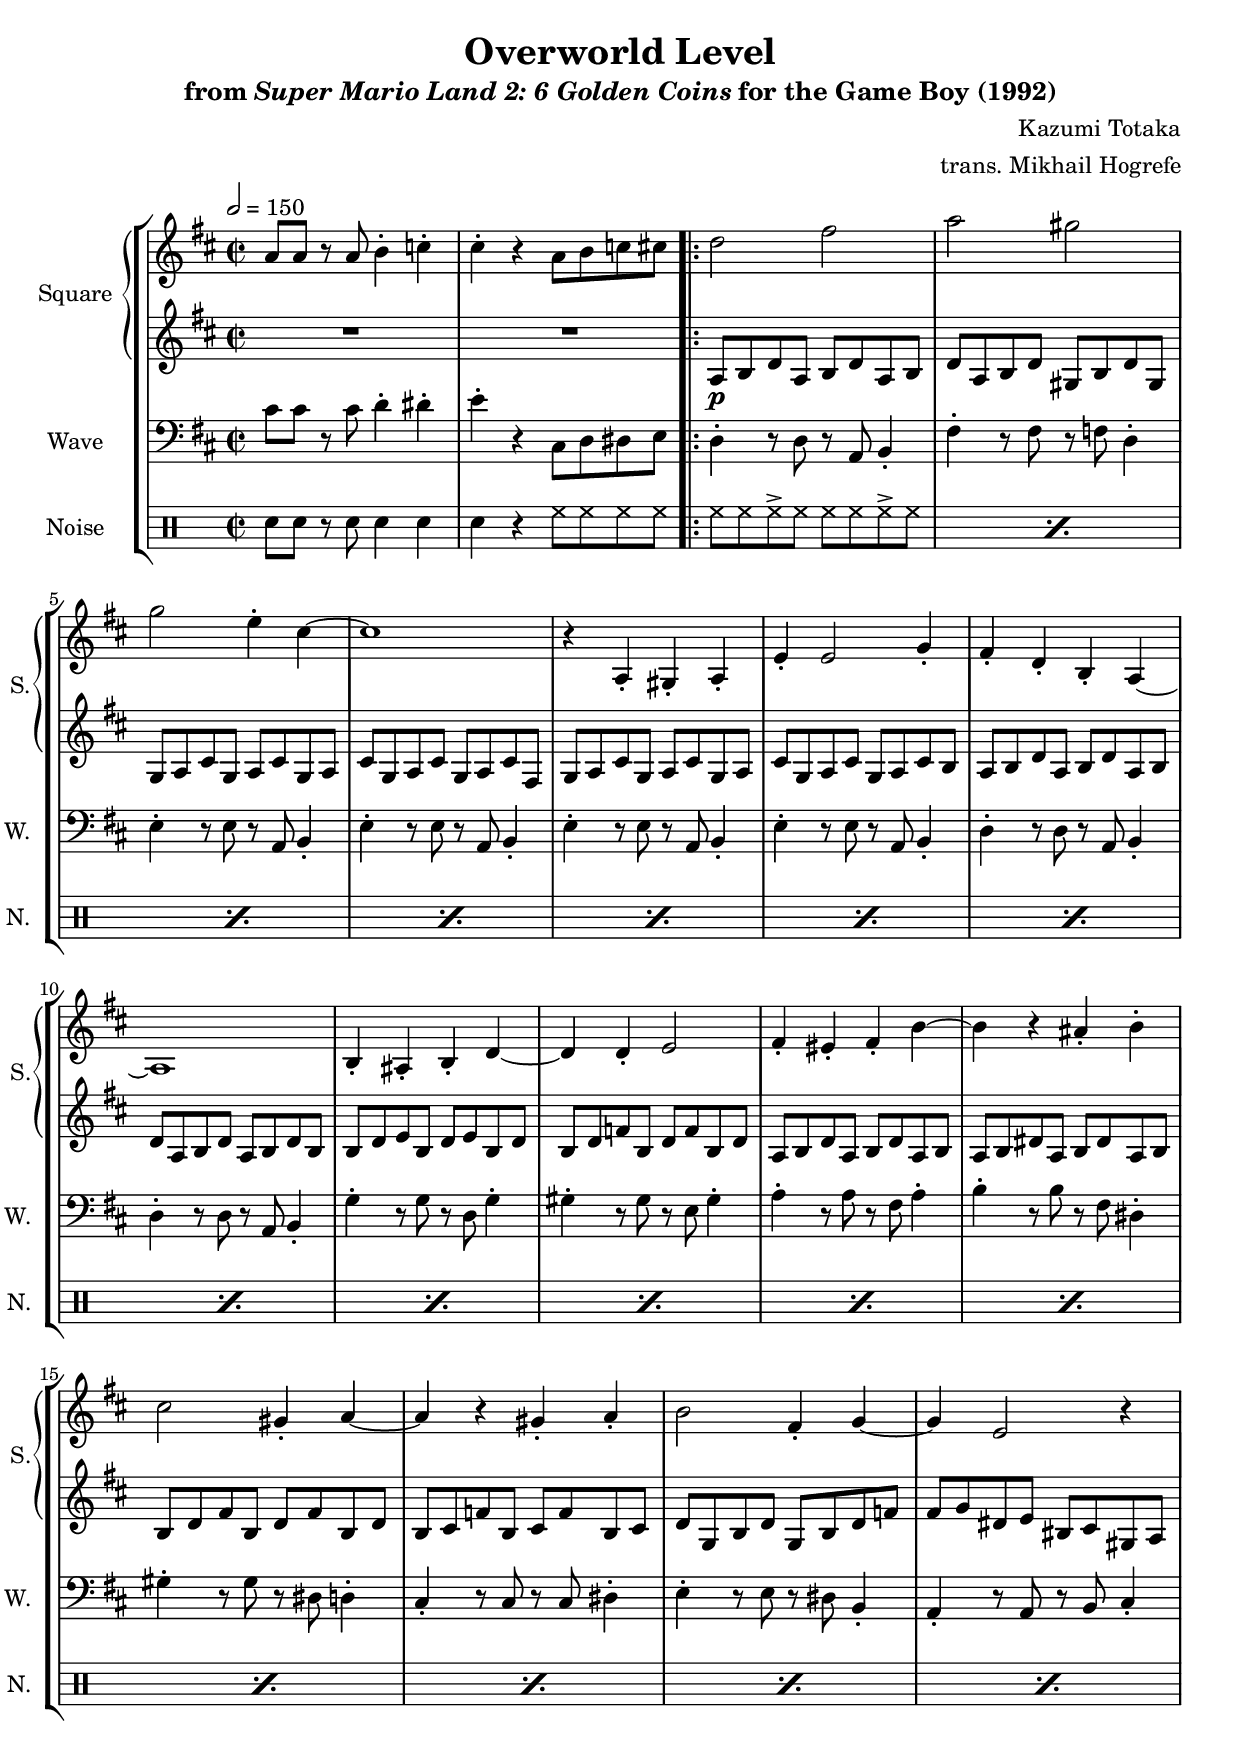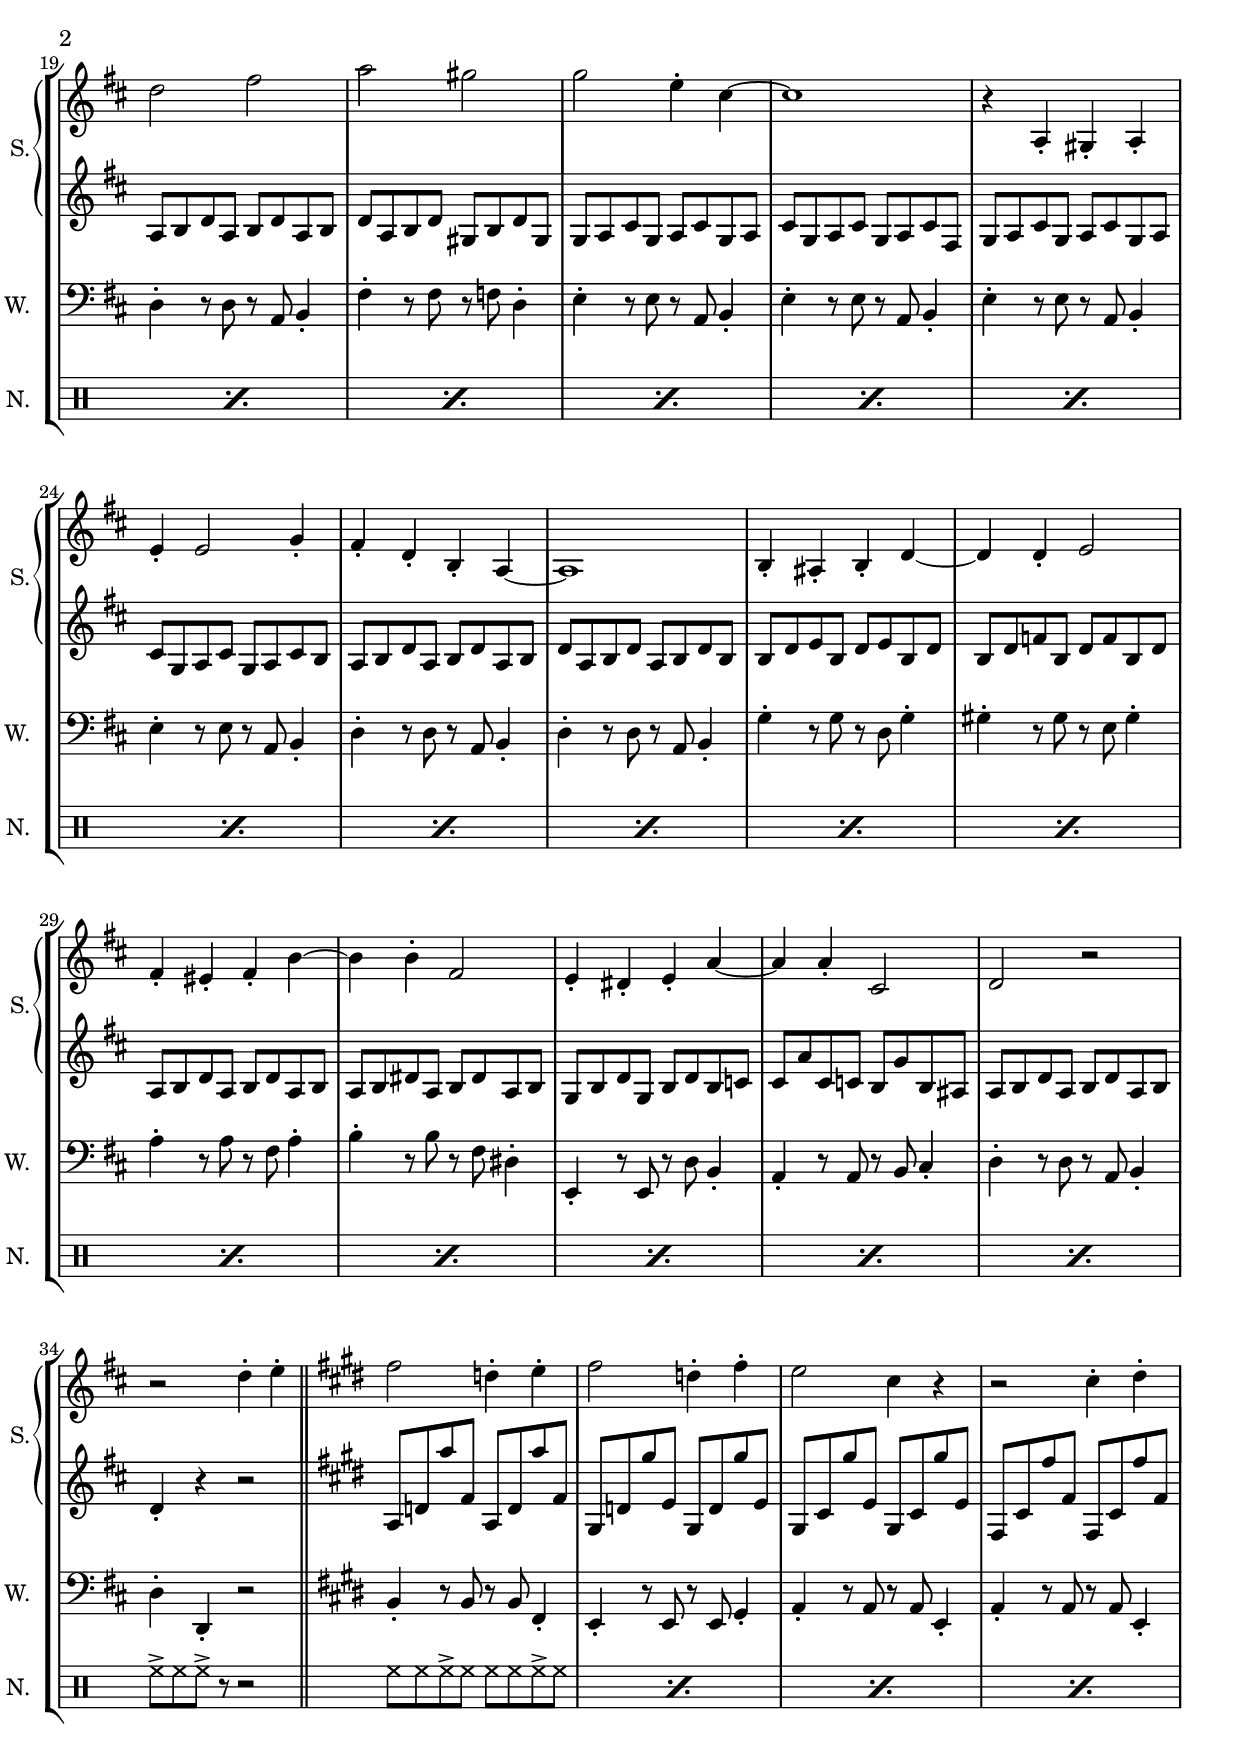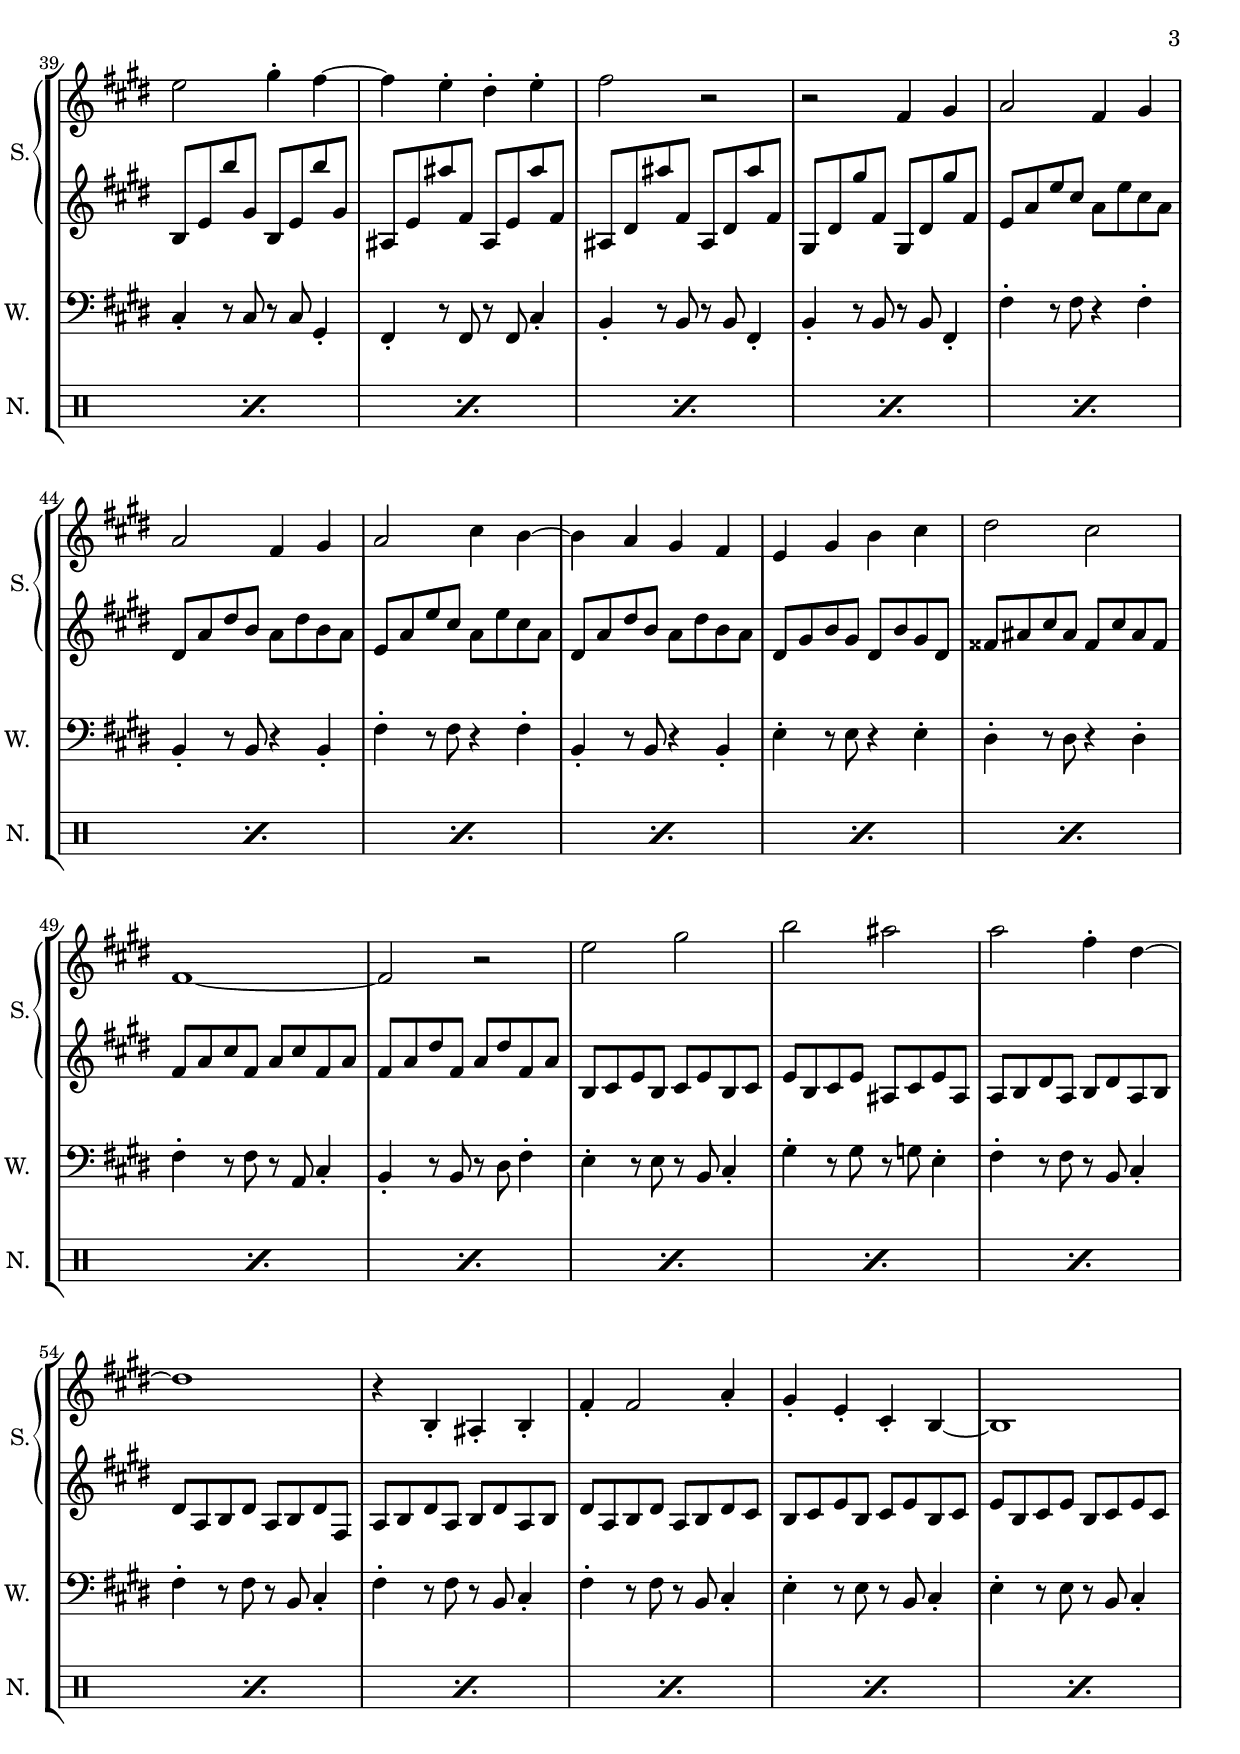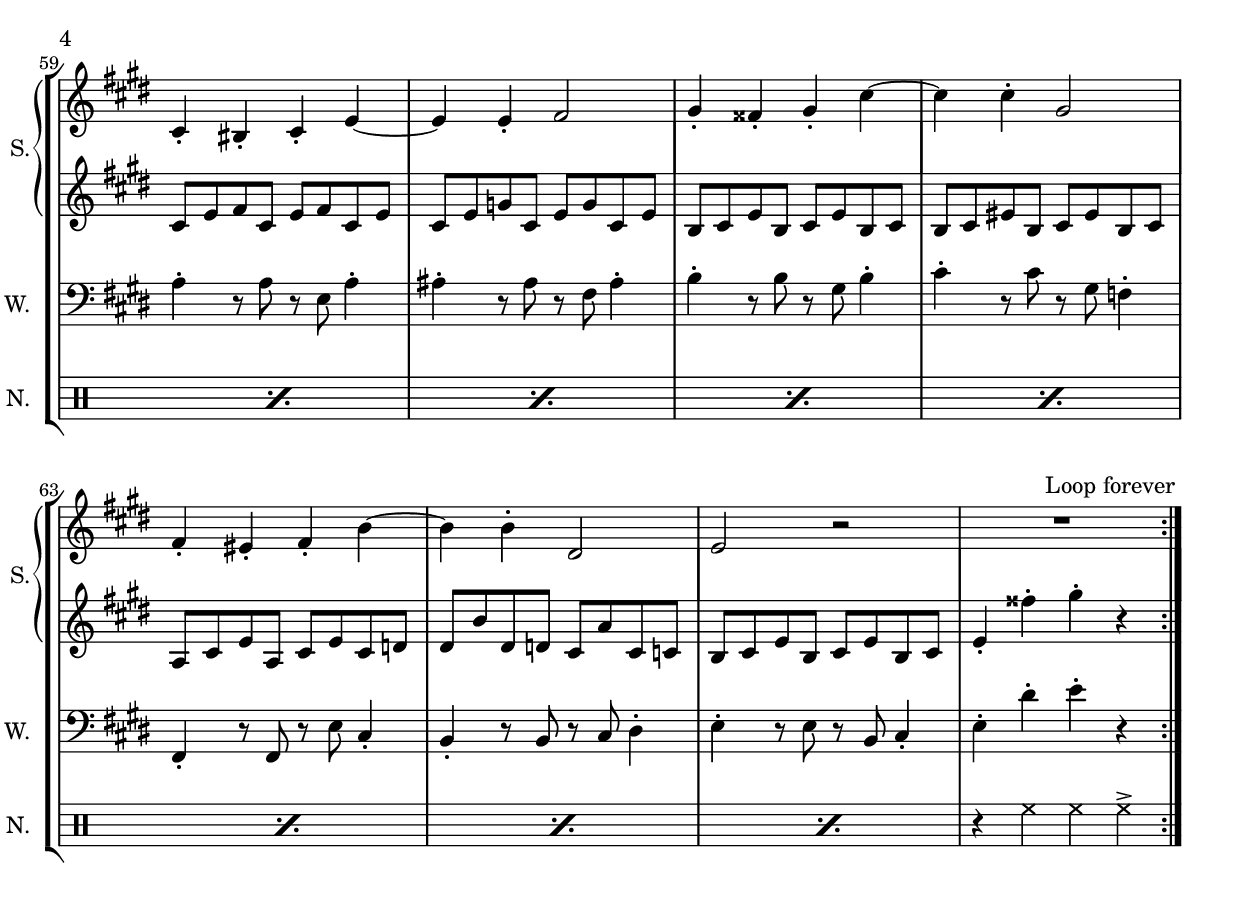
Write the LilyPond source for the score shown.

\version "2.22.0"

smaller = {
    \set fontSize = #-3
    \override Stem #'length-fraction = #0.56
    \override Beam #'thickness = #0.2688
    \override Beam #'length-fraction = #0.56
}

\book {
    \header {
        title = "Overworld Level"
        subtitle = \markup { "from" {\italic "Super Mario Land 2: 6 Golden Coins"} "for the Game Boy (1992)" }
        composer = "Kazumi Totaka"
        arranger = "trans. Mikhail Hogrefe"
    }

    \score {
        {
            \new StaffGroup <<
                \new GrandStaff <<
                    \set GrandStaff.instrumentName = "Square"
                    \set GrandStaff.shortInstrumentName = "S."
                    \new Staff \relative c'' {
                   
\key d \major
\time 2/2
\tempo 2 = 150
a8 a r a b4-. c-. |
cis4-. r a8 b c cis
                        \repeat volta 2 {
d2 fis |
a2 gis |
g2 e4-. cis ~ |
cis1 |
r4 a,4-. gis-. a-. |
e'4-. e2 g4-. |
fis4-. d-. b-. a ~ |
a1 |
b4-. ais-. b-. d ~ |
d4 d-. e2 |
fis4-. eis-. fis-. b ~ |
b4 r ais-. b-. |
cis2 gis4-. a ~ |
a4 r gis-. a-. |
b2 fis4-. g ~ |
g4 e2 r4 |
d'2 fis |
a2 gis |
g2 e4-. cis ~ |
cis1 |
r4 a,4-. gis-. a-. |
e'4-. e2 g4-. |
fis4-. d-. b-. a ~ |
a1 |
b4-. ais-. b-. d ~ |
d4 d-. e2 |
fis4-. eis-. fis-. b ~ |
b4 b-. fis2 |
e4-. dis-. e-. a ~ |
a4 a-. cis,2 |
d2 r |
r2 d'4-. e-. |
\bar "||"
\key e \major
fis2 d4-. e-. |
fis2 d4-. fis-. |
e2 cis4 r |
r2 cis4-. dis-. |
e2 gis4-. fis ~ |
fis4 e-. dis-. e-. |
fis2 r |
r2 fis,4 gis |
a2 fis4 gis |
a2 fis4 gis |
a2 cis4 b ~ |
b4 a gis fis |
e4 gis b cis |
dis2 cis |
fis,1 ~ |
fis2 r |
e'2 gis |
b2 ais |
a2 fis4-. dis ~ |
dis1 |
r4 b,-. ais-. b-. |
fis'4-. fis2 a4-. |
gis4-. e-. cis-. b ~ |
b1 |
cis4-. bis-. cis-. e ~ |
e4 e-. fis2 |
gis4-. fisis-. gis-. cis ~ |
cis4 cis-. gis2 |
fis4-. eis-. fis-. b ~ |
b4 b-. dis,2 |
e2 r |
R1 |
                        }
\once \override Score.RehearsalMark.self-alignment-X = #RIGHT
\mark \markup { \fontsize #-2 "Loop forever" }
                    }

                    \new Staff \relative c' {                 
\key d \major
R1*2
a8\p b d a b d a b |
d8 a b d gis, b d gis, |
g8 a cis g a cis g a |
cis8 g a cis g a cis fis, |
g8 a cis g a cis g a |
cis8 g a cis g a cis b |
a8 b d a b d a b |
d8 a b d a b d b |
b8 d e b d e b d |
b8 d f b, d f b, d |
a8 b d a b d a b |
a8 b dis a b dis a b |
b8 d fis b, d fis b, d |
b8 cis f b, cis f b, cis |
d8 g, b d g, b d f |
fis8 g dis e bis cis gis a |
a8 b d a b d a b |
d8 a b d gis, b d gis, |
g8 a cis g a cis g a |
cis8 g a cis g a cis fis, |
g8 a cis g a cis g a |
cis8 g a cis g a cis b |
a8 b d a b d a b |
d8 a b d a b d b |
b8 d e b d e b d |
b8 d f b, d f b, d |
a8 b d a b d a b |
a8 b dis a b dis a b |
g8 b d g, b d b c |
cis8 a' cis, c b g' b, ais |
a8 b d a b d a b |
d4-. r r2 |
\key e \major
a8 d a'' fis, a, d a'' fis, |
gis,8 d' gis' e, gis, d' gis' e, |
gis,8 cis gis'' e, gis, cis gis'' e, |
fis,8 cis' fis' fis, fis, cis' fis' fis, |
b,8 e b'' gis, b, e b'' gis, |
ais,8 e' ais' fis, ais, e' ais' fis, |
ais,8 dis ais'' fis, ais, dis ais'' fis, |
gis,8 dis' gis' fis, gis, dis' gis' fis, |
e8 a e' cis a e' cis a |
dis,8 a' dis b a dis b a |
e8 a e' cis a e' cis a |
dis,8 a' dis b a dis b a |
dis,8 gis b gis dis b' gis dis |
fisis8 ais cis ais fisis cis' ais fisis |
fis8 a cis fis, a cis fis, a |
fis8 a dis fis, a dis fis, a |
b,8 cis e b cis e b cis |
e8 b cis e ais, cis e ais, |
a8 b dis a b dis a b |
dis8 a b dis a b dis fis, |
a8 b dis a b dis a b |
dis8 a b dis a b dis cis |
b8 cis e b cis e b cis |
e8 b cis e b cis e cis |
cis8 e fis cis e fis cis e |
cis8 e g cis, e g cis, e |
b8 cis e b cis e b cis |
b8 cis eis b cis eis b cis |
a8 cis e a, cis e cis d |
dis8 b' dis, d cis a' cis, c |
b8 cis e b cis e b cis |
e4-. fisis'-. gis-. r |
                    }
                >>

                \new Staff \relative c' {
                    \set Staff.instrumentName = "Wave"
                    \set Staff.shortInstrumentName = "W."
\clef bass
\key d \major
cis8 cis r cis d4-. dis-. |
e4-. r cis,8 d dis e |
d4-. r8 d r a b4-. |
fis'4-. r8 fis r f d4-. |
e4-. r8 e r a, b4-. |
e4-. r8 e r a, b4-. |
e4-. r8 e r a, b4-. |
e4-. r8 e r a, b4-. |
d4-. r8 d r a b4-. |
d4-. r8 d r a b4-. |
g'4-. r8 g r d g4-. |
gis4-. r8 gis r e gis4-. |
a4-. r8 a r fis a4-. |
b4-. r8 b r fis dis4-. |
gis4-. r8 gis r dis d4-. |
cis4-. r8 cis r cis dis4-. |
e4-. r8 e r dis b4-. |
a4-. r8 a r b cis4-. |
d4-. r8 d r a b4-. |
fis'4-. r8 fis r f d4-. |
e4-. r8 e r a, b4-. |
e4-. r8 e r a, b4-. |
e4-. r8 e r a, b4-. |
e4-. r8 e r a, b4-. |
d4-. r8 d r a b4-. |
d4-. r8 d r a b4-. |
g'4-. r8 g r d g4-. |
gis4-. r8 gis r e gis4-. |
a4-. r8 a r fis a4-. |
b4-. r8 b r fis dis4-. |
e,4-. r8 e r d' b4-. |
a4-. r8 a r b cis4-. |
d4-. r8 d r a b4-. |
d4-. d,-. r2 |
\key e \major
b'4-. r8 b r b fis4-. |
e4-. r8 e r e gis4-. |
a4-. r8 a r a e4-. |
a4-. r8 a r a e4-. |
cis'4-. r8 cis r cis gis4-. |
fis4-. r8 fis r fis cis'4-. |
b4-. r8 b r b fis4-. |
b4-. r8 b r b fis4-. |
fis'4-. r8 fis r4 fis-. |
b,4-. r8 b r4 b-. |
fis'4-. r8 fis r4 fis-. |
b,4-. r8 b r4 b-. |
e4-. r8 e r4 e-. |
dis4-. r8 dis r4 dis-. |
fis4-. r8 fis r a, cis4-. |
b4-. r8 b r dis fis4-. |
e4-. r8 e r b cis4-. |
gis'4-. r8 gis r g e4-. |
fis4-. r8 fis r b, cis4-. |
fis4-. r8 fis r b, cis4-. |
fis4-. r8 fis r b, cis4-. |
fis4-. r8 fis r b, cis4-. |
e4-. r8 e r b cis4-. |
e4-. r8 e r b cis4-. |
a'4-. r8 a r e a4-. |
ais4-. r8 ais r fis ais4-. |
b4-. r8 b r gis b4-. |
cis4-. r8 cis r gis f4-. |
fis,4-. r8 fis r e' cis4-. |
b4-. r8 b r cis dis4-. |
e4-. r8 e r b cis4-. |
e4-. dis'-. e-. r |
                }

                \new DrumStaff {
                    \drummode {
                        \set Staff.instrumentName="Noise"
                        \set Staff.shortInstrumentName="N."
sn8 sn r sn sn4 sn |
sn4 r hh8 hh hh hh |
\repeat percent 31 { hh8 hh hh-> hh hh hh hh-> hh | }
hh8-> hh hh-> r r2 |
\repeat percent 31 { hh8 hh hh-> hh hh hh hh-> hh | }
r4 hh hh hh-> |
                    }
                }
            >>
        }
        \layout {
            \context {
                \Staff
                \RemoveEmptyStaves
            }
            \context {
                \DrumStaff
                \RemoveEmptyStaves
            }
        }
    }
}
